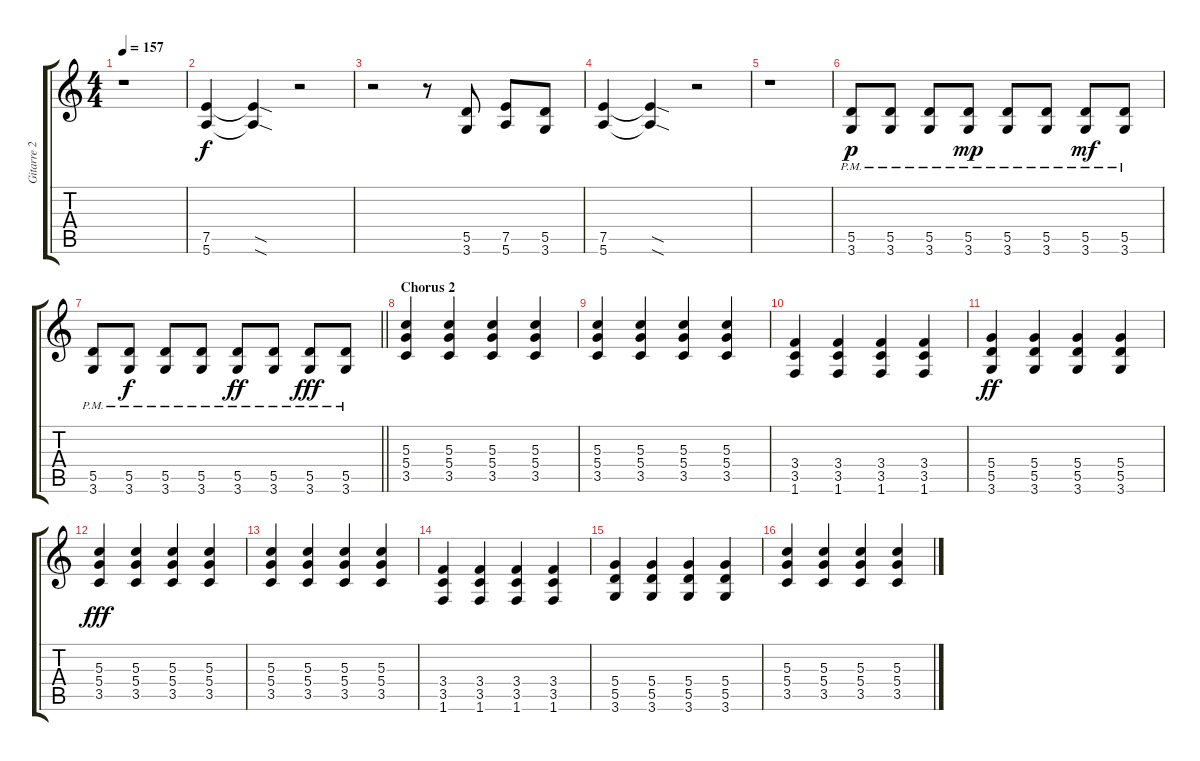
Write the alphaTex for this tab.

\track ("Gitarre 2" "Gitarre 2") {instrument distortionguitar}
\staff {score tabs}
\tuning (E4 B3 G3 D3 A2 E2) {hide}
\ts (4 4)
\tempo 157
\clef g2
\ks c
r.1{dy f} |
(7.5 5.6).4 (7.5{sod t} 5.6{sod t}).4 r.2 |
r.2 r.8 (5.5 3.6).8 (7.5 5.6).8 (5.5 3.6).8 |
(7.5 5.6).4 (7.5{sod t} 5.6{sod t}).4 r.2 |
r.1 |
(5.5{pm} 3.6{pm}).8{dy p} (5.5{pm} 3.6{pm}).8 (5.5{pm} 3.6{pm}).8 (5.5{pm} 3.6{pm}).8{dy mp} (5.5{pm} 3.6{pm}).8 (5.5{pm} 3.6{pm}).8 (5.5{pm} 3.6{pm}).8{dy mf} (5.5{pm} 3.6{pm}).8 |
\barLineRight lightlight
(5.5{pm} 3.6{pm}).8 (5.5{pm} 3.6{pm}).8{dy f} (5.5{pm} 3.6{pm}).8 (5.5{pm} 3.6{pm}).8 (5.5{pm} 3.6{pm}).8{dy ff} (5.5{pm} 3.6{pm}).8 (5.5{pm} 3.6{pm}).8{dy fff} (5.5{pm} 3.6{pm}).8 |
\section ("" "Chorus 2")
(5.3 5.4 3.5).4 (5.3 5.4 3.5).4 (5.3 5.4 3.5).4 (5.3 5.4 3.5).4 |
(5.3 5.4 3.5).4 (5.3 5.4 3.5).4 (5.3 5.4 3.5).4 (5.3 5.4 3.5).4 |
(3.4 3.5 1.6).4 (3.4 3.5 1.6).4 (3.4 3.5 1.6).4 (3.4 3.5 1.6).4 |
(5.4 5.5 3.6).4{dy ff} (5.4 5.5 3.6).4 (5.4 5.5 3.6).4 (5.4 5.5 3.6).4 |
(5.3 5.4 3.5).4{dy fff} (5.3 5.4 3.5).4 (5.3 5.4 3.5).4 (5.3 5.4 3.5).4 |
(5.3 5.4 3.5).4 (5.3 5.4 3.5).4 (5.3 5.4 3.5).4 (5.3 5.4 3.5).4 |
(3.4 3.5 1.6).4 (3.4 3.5 1.6).4 (3.4 3.5 1.6).4 (3.4 3.5 1.6).4 |
(5.4 5.5 3.6).4 (5.4 5.5 3.6).4 (5.4 5.5 3.6).4 (5.4 5.5 3.6).4 |
(5.3 5.4 3.5).4 (5.3 5.4 3.5).4 (5.3 5.4 3.5).4 (5.3 5.4 3.5).4
